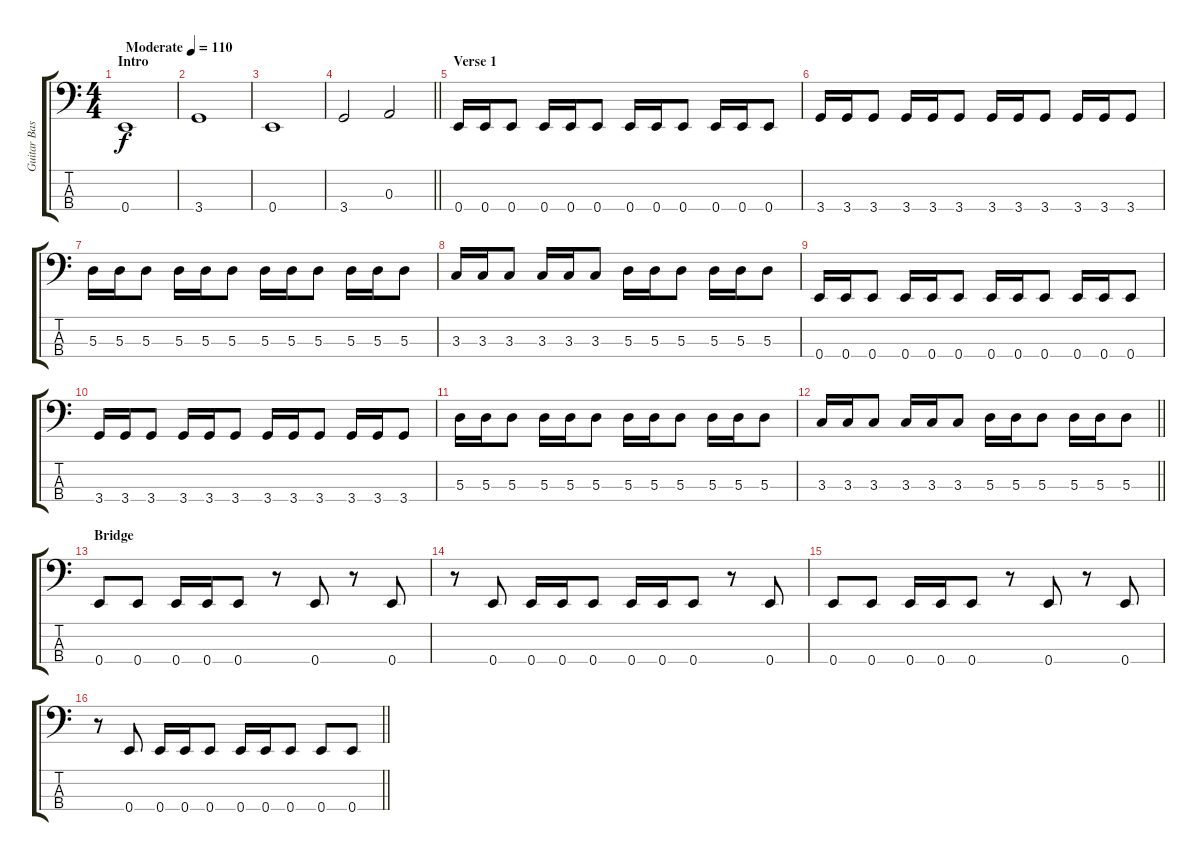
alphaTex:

\track ("Guitar Bass" "Guitar Bas") {instrument electricbassfinger}
\staff {score tabs}
\tuning (G2 D2 A1 E1) {hide}
\ts (4 4)
\section ("" "Intro")
\tempo (110 "Moderate")
\clef f4
\ks c
0.4.1{dy f instrument electricbassfinger} |
3.4.1 |
0.4.1 |
\barLineRight lightlight
3.4.2 0.3.2 |
\section ("" "Verse 1")
0.4.16 0.4.16 0.4.8 0.4.16 0.4.16 0.4.8 0.4.16 0.4.16 0.4.8 0.4.16 0.4.16 0.4.8 |
3.4.16 3.4.16 3.4.8 3.4.16 3.4.16 3.4.8 3.4.16 3.4.16 3.4.8 3.4.16 3.4.16 3.4.8 |
5.3.16 5.3.16 5.3.8 5.3.16 5.3.16 5.3.8 5.3.16 5.3.16 5.3.8 5.3.16 5.3.16 5.3.8 |
3.3.16 3.3.16 3.3.8 3.3.16 3.3.16 3.3.8 5.3.16 5.3.16 5.3.8 5.3.16 5.3.16 5.3.8 |
0.4.16 0.4.16 0.4.8 0.4.16 0.4.16 0.4.8 0.4.16 0.4.16 0.4.8 0.4.16 0.4.16 0.4.8 |
3.4.16 3.4.16 3.4.8 3.4.16 3.4.16 3.4.8 3.4.16 3.4.16 3.4.8 3.4.16 3.4.16 3.4.8 |
5.3.16 5.3.16 5.3.8 5.3.16 5.3.16 5.3.8 5.3.16 5.3.16 5.3.8 5.3.16 5.3.16 5.3.8 |
\barLineRight lightlight
3.3.16 3.3.16 3.3.8 3.3.16 3.3.16 3.3.8 5.3.16 5.3.16 5.3.8 5.3.16 5.3.16 5.3.8 |
\section ("" "Bridge")
0.4.8 0.4.8 0.4.16 0.4.16 0.4.8 r.8 0.4.8 r.8 0.4.8 |
r.8 0.4.8 0.4.16 0.4.16 0.4.8 0.4.16 0.4.16 0.4.8 r.8 0.4.8 |
0.4.8 0.4.8 0.4.16 0.4.16 0.4.8 r.8 0.4.8 r.8 0.4.8 |
\barLineRight lightlight
r.8 0.4.8 0.4.16 0.4.16 0.4.8 0.4.16 0.4.16 0.4.8 0.4.8 0.4.8
